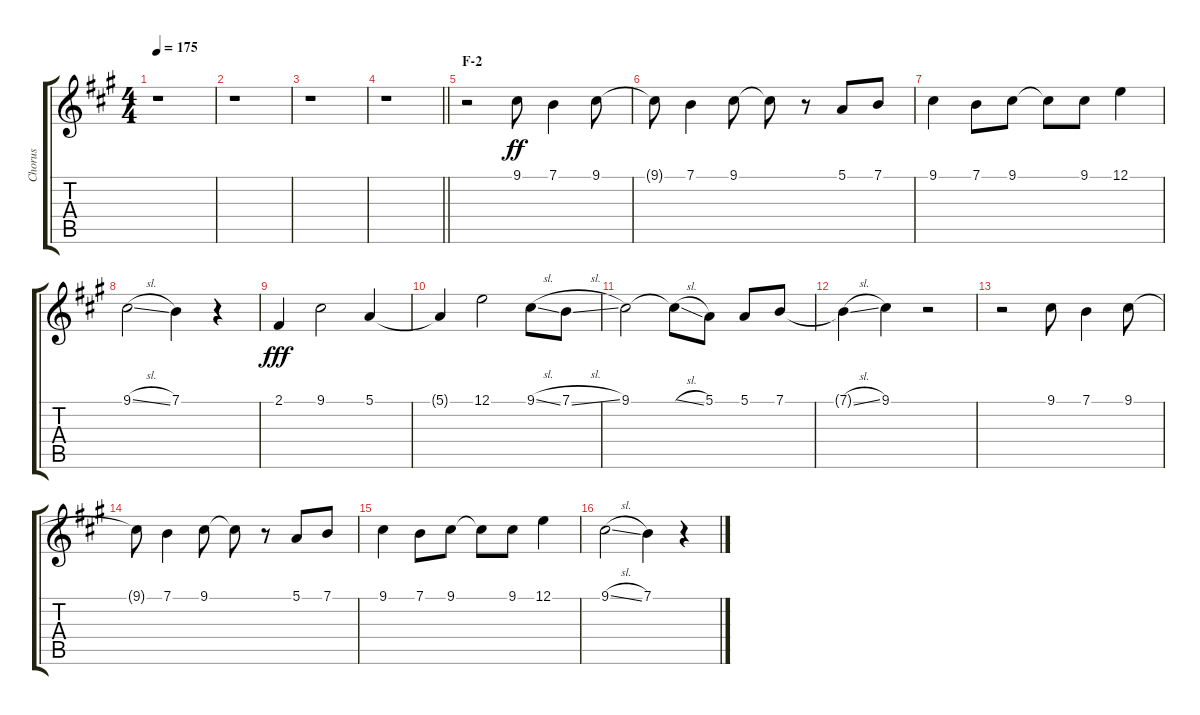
\track ("Chorus" "Chorus") {instrument voiceoohs}
\staff {score tabs}
\tuning (E4 B3 G3 D3 A2 E2) {hide}
\ts (4 4)
\tempo 175
\clef g2
\ks a
r.1{dy fff} |
r.1 |
r.1 |
\barLineRight lightlight
r.1 |
\section ("" "F-2")
r.2 9.1.8{dy ff} 7.1.4 9.1.8 |
9.1{t}.8 7.1.4 9.1.8 9.1{t}.8 r.8 5.1.8 7.1.8 |
9.1.4 7.1.8 9.1.8 9.1{t}.8 9.1.8 12.1.4 |
9.1{sl}.2 7.1.4 r.4 |
2.1.4{dy fff} 9.1.2 5.1.4 |
5.1{t}.4 12.1.2 9.1{sl}.8 7.1{sl}.8 |
9.1.2 9.1{sl t}.8 5.1.8 5.1.8 7.1.8 |
7.1{sl t}.4 9.1.4 r.2 |
r.2 9.1.8 7.1.4 9.1.8 |
9.1{t}.8 7.1.4 9.1.8 9.1{t}.8 r.8 5.1.8 7.1.8 |
9.1.4 7.1.8 9.1.8 9.1{t}.8 9.1.8 12.1.4 |
9.1{sl}.2 7.1.4 r.4
